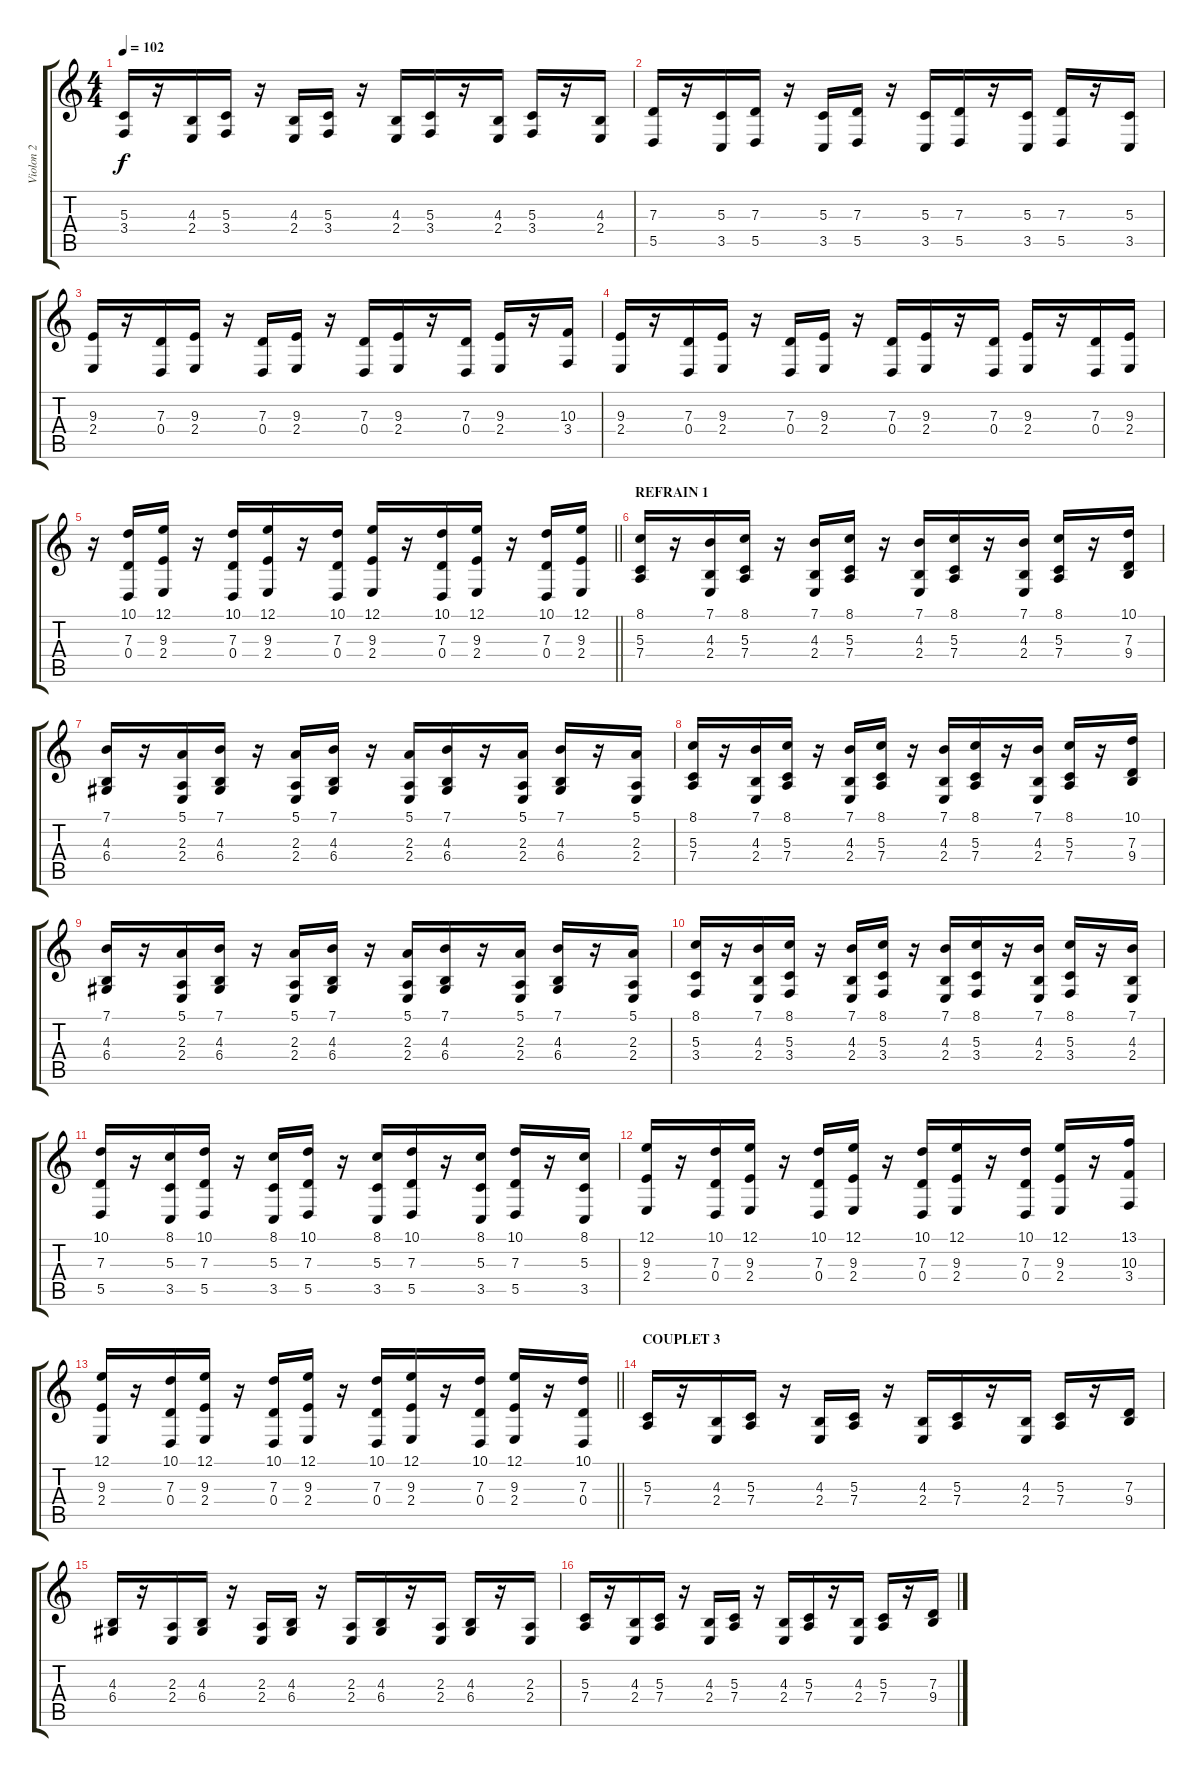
\track ("Violon 2" "Violon 2") {instrument violin}
\staff {score tabs}
\tuning (E4 B3 G3 D3 A2 E2) {hide}
\ts (4 4)
\tempo 102
\clef g2
\ks c
(5.3 3.4).16{dy f} r.16 (4.3 2.4).16 (5.3 3.4).16 r.16 (4.3 2.4).16 (5.3 3.4).16 r.16 (4.3 2.4).16 (5.3 3.4).16 r.16 (4.3 2.4).16 (5.3 3.4).16 r.16 (4.3 2.4).16 |
(7.3 5.5).16 r.16 (5.3 3.5).16 (7.3 5.5).16 r.16 (5.3 3.5).16 (7.3 5.5).16 r.16 (5.3 3.5).16 (7.3 5.5).16 r.16 (5.3 3.5).16 (7.3 5.5).16 r.16 (5.3 3.5).16 |
(9.3 2.4).16 r.16 (7.3 0.4).16 (9.3 2.4).16 r.16 (7.3 0.4).16 (9.3 2.4).16 r.16 (7.3 0.4).16 (9.3 2.4).16 r.16 (7.3 0.4).16 (9.3 2.4).16 r.16 (10.3 3.4).16 |
(9.3 2.4).16 r.16 (7.3 0.4).16 (9.3 2.4).16 r.16 (7.3 0.4).16 (9.3 2.4).16 r.16 (7.3 0.4).16 (9.3 2.4).16 r.16 (7.3 0.4).16 (9.3 2.4).16 r.16 (7.3 0.4).16 (9.3 2.4).16 |
\barLineRight lightlight
r.16 (10.1 7.3 0.4).16 (12.1 9.3 2.4).16 r.16 (10.1 7.3 0.4).16 (12.1 9.3 2.4).16 r.16 (10.1 7.3 0.4).16 (12.1 9.3 2.4).16 r.16 (10.1 7.3 0.4).16 (12.1 9.3 2.4).16 r.16 (10.1 7.3 0.4).16 (12.1 9.3 2.4).16 |
\section ("" "REFRAIN 1")
(8.1 5.3 7.4).16 r.16 (7.1 4.3 2.4).16 (8.1 5.3 7.4).16 r.16 (7.1 4.3 2.4).16 (8.1 5.3 7.4).16 r.16 (7.1 4.3 2.4).16 (8.1 5.3 7.4).16 r.16 (7.1 4.3 2.4).16 (8.1 5.3 7.4).16 r.16 (10.1 7.3 9.4).16 |
(7.1 4.3 6.4).16 r.16 (5.1 2.3 2.4).16 (7.1 4.3 6.4).16 r.16 (5.1 2.3 2.4).16 (7.1 4.3 6.4).16 r.16 (5.1 2.3 2.4).16 (7.1 4.3 6.4).16 r.16 (5.1 2.3 2.4).16 (7.1 4.3 6.4).16 r.16 (5.1 2.3 2.4).16 |
(8.1 5.3 7.4).16 r.16 (7.1 4.3 2.4).16 (8.1 5.3 7.4).16 r.16 (7.1 4.3 2.4).16 (8.1 5.3 7.4).16 r.16 (7.1 4.3 2.4).16 (8.1 5.3 7.4).16 r.16 (7.1 4.3 2.4).16 (8.1 5.3 7.4).16 r.16 (10.1 7.3 9.4).16 |
(7.1 4.3 6.4).16 r.16 (5.1 2.3 2.4).16 (7.1 4.3 6.4).16 r.16 (5.1 2.3 2.4).16 (7.1 4.3 6.4).16 r.16 (5.1 2.3 2.4).16 (7.1 4.3 6.4).16 r.16 (5.1 2.3 2.4).16 (7.1 4.3 6.4).16 r.16 (5.1 2.3 2.4).16 |
(8.1 5.3 3.4).16 r.16 (7.1 4.3 2.4).16 (8.1 5.3 3.4).16 r.16 (7.1 4.3 2.4).16 (8.1 5.3 3.4).16 r.16 (7.1 4.3 2.4).16 (8.1 5.3 3.4).16 r.16 (7.1 4.3 2.4).16 (8.1 5.3 3.4).16 r.16 (7.1 4.3 2.4).16 |
(10.1 7.3 5.5).16 r.16 (8.1 5.3 3.5).16 (10.1 7.3 5.5).16 r.16 (8.1 5.3 3.5).16 (10.1 7.3 5.5).16 r.16 (8.1 5.3 3.5).16 (10.1 7.3 5.5).16 r.16 (8.1 5.3 3.5).16 (10.1 7.3 5.5).16 r.16 (8.1 5.3 3.5).16 |
(12.1 9.3 2.4).16 r.16 (10.1 7.3 0.4).16 (12.1 9.3 2.4).16 r.16 (10.1 7.3 0.4).16 (12.1 9.3 2.4).16 r.16 (10.1 7.3 0.4).16 (12.1 9.3 2.4).16 r.16 (10.1 7.3 0.4).16 (12.1 9.3 2.4).16 r.16 (13.1 10.3 3.4).16 |
\barLineRight lightlight
(12.1 9.3 2.4).16 r.16 (10.1 7.3 0.4).16 (12.1 9.3 2.4).16 r.16 (10.1 7.3 0.4).16 (12.1 9.3 2.4).16 r.16 (10.1 7.3 0.4).16 (12.1 9.3 2.4).16 r.16 (10.1 7.3 0.4).16 (12.1 9.3 2.4).16 r.16 (10.1 7.3 0.4).16 |
\section ("" "COUPLET 3")
(5.3 7.4).16 r.16 (4.3 2.4).16 (5.3 7.4).16 r.16 (4.3 2.4).16 (5.3 7.4).16 r.16 (4.3 2.4).16 (5.3 7.4).16 r.16 (4.3 2.4).16 (5.3 7.4).16 r.16 (7.3 9.4).16 |
(4.3 6.4).16 r.16 (2.3 2.4).16 (4.3 6.4).16 r.16 (2.3 2.4).16 (4.3 6.4).16 r.16 (2.3 2.4).16 (4.3 6.4).16 r.16 (2.3 2.4).16 (4.3 6.4).16 r.16 (2.3 2.4).16 |
(5.3 7.4).16 r.16 (4.3 2.4).16 (5.3 7.4).16 r.16 (4.3 2.4).16 (5.3 7.4).16 r.16 (4.3 2.4).16 (5.3 7.4).16 r.16 (4.3 2.4).16 (5.3 7.4).16 r.16 (7.3 9.4).16
